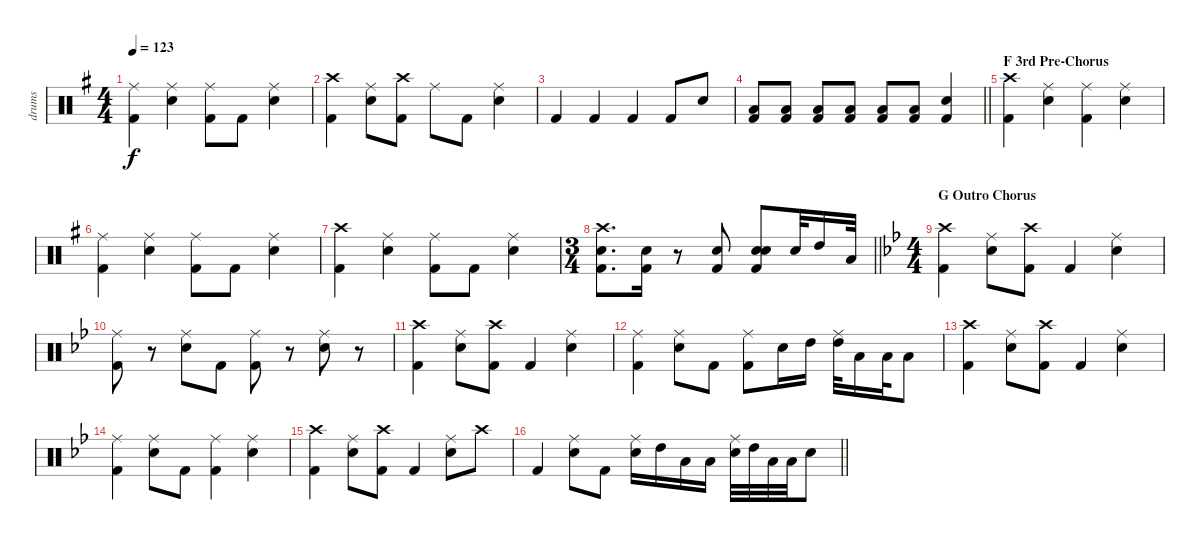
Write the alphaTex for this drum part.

\track ("drums" "drums") {instrument percussion}
\staff {score}
\articulation defaults
\ts (4 4)
\tempo 123
\clef neutral
\ks g
("Ride (middle)" "Kick (hit) 2").4{dy f} ("Ride (middle)" "Snare (hit) 2").4 ("Ride (middle)" "Kick (hit) 2").8 "Kick (hit) 2".8 ("Ride (middle)" "Snare (hit) 2").4 |
("Crash high (hit)" "Kick (hit) 2").4 ("Ride (middle)" "Snare (hit) 2").8 ("Crash high (hit)" "Kick (hit) 2").8 "Ride (middle)".8 "Kick (hit) 2".8 ("Ride (middle)" "Snare (hit) 2").4 |
"Kick (hit) 2".4 "Kick (hit) 2".4 "Kick (hit) 2".4 "Kick (hit) 2".8 "Snare (hit) 2".8 |
\barLineRight lightlight
("Low Floor Tom (hit)" "Kick (hit) 2").8 ("Low Floor Tom (hit)" "Kick (hit) 2").8 ("Low Floor Tom (hit)" "Kick (hit) 2").8 ("Low Floor Tom (hit)" "Kick (hit) 2").8 ("Low Floor Tom (hit)" "Kick (hit) 2").8 ("Low Floor Tom (hit)" "Kick (hit) 2").8 ("Snare (hit) 2" "Kick (hit) 2").4 |
\section ("" "F 3rd Pre-Chorus")
("Crash high (hit)" "Kick (hit) 2").4 ("Ride (middle)" "Snare (hit) 2").4 ("Ride (middle)" "Kick (hit) 2").4 ("Ride (middle)" "Snare (hit) 2").4 |
("Ride (middle)" "Kick (hit) 2").4 ("Ride (middle)" "Snare (hit) 2").4 ("Ride (middle)" "Kick (hit) 2").8 "Kick (hit) 2".8 ("Ride (middle)" "Snare (hit) 2").4 |
("Crash high (hit)" "Kick (hit) 2").4 ("Ride (middle)" "Snare (hit) 2").4 ("Ride (middle)" "Kick (hit) 2").8 "Kick (hit) 2".8 ("Ride (middle)" "Snare (hit) 2").4 |
\ts (3 4)
\barLineRight lightlight
("Crash high (hit)" "Snare (hit) 2" "Kick (hit) 2").8{d} ("Snare (hit) 2" "Kick (hit) 2").16 r.8 ("Snare (hit) 2" "Kick (hit) 2").8 ("Hand Clap (hit)" "Snare (hit) 2" "Kick (hit) 2").8 "Snare (hit) 2".32 "High Tom (hit)".16 "Low Tom (hit)".32 |
\ts (4 4)
\section ("" "G Outro Chorus")
\ks bb
("Crash high (hit)" "Kick (hit) 2").4 ("Ride (middle)" "Snare (hit) 2").8 ("Crash high (hit)" "Kick (hit) 2").8 "Kick (hit) 2".4 ("Ride (middle)" "Snare (hit) 2").4 |
("Ride (middle)" "Kick (hit) 2").8 r.8 ("Ride (middle)" "Snare (hit) 2").8 "Kick (hit) 2".8 ("Ride (middle)" "Kick (hit) 2").8 r.8 ("Ride (middle)" "Snare (hit) 2").8 r.8 |
("Crash high (hit)" "Kick (hit) 2").4 ("Ride (middle)" "Snare (hit) 2").8 ("Crash high (hit)" "Kick (hit) 2").8 "Kick (hit) 2".4 ("Ride (middle)" "Snare (hit) 2").4 |
("Ride (middle)" "Kick (hit) 2").4 ("Ride (middle)" "Snare (hit) 2").8 "Kick (hit) 2".8 ("Ride (middle)" "Kick (hit) 2").8 "Snare (hit) 2".16 "High Tom (hit)".16 ("Ride (middle)" "High Tom (hit)").32 "Low Tom (hit)".16 "Low Tom (hit)".32 "Low Floor Tom (hit)".8 |
("Crash high (hit)" "Kick (hit) 2").4 ("Ride (middle)" "Snare (hit) 2").8 ("Crash high (hit)" "Kick (hit) 2").8 "Kick (hit) 2".4 ("Ride (middle)" "Snare (hit) 2").4 |
("Ride (middle)" "Kick (hit) 2").4 ("Ride (middle)" "Snare (hit) 2").8 "Kick (hit) 2".8 ("Ride (middle)" "Kick (hit) 2").4 ("Ride (middle)" "Snare (hit) 2").4 |
("Crash high (hit)" "Kick (hit) 2").4 ("Ride (middle)" "Snare (hit) 2").8 ("Crash high (hit)" "Kick (hit) 2").8 "Kick (hit) 2".4 ("Ride (middle)" "Snare (hit) 2").8 "Crash high (hit)".8 |
\barLineRight lightlight "Kick (hit) 2".4
("Ride (middle)" "Snare (hit) 2").8 "Kick (hit) 2".8 ("Ride (middle)" "Snare (hit) 2").16 "High Tom (hit)".16 "Low Tom (hit)".16 "Low Floor Tom (hit)".16 ("Ride (middle)" "Snare (hit) 2").32 "High Tom (hit)".32 "Low Tom (hit)".32 "Low Floor Tom (hit)".32 "Snare (hit) 2".8
